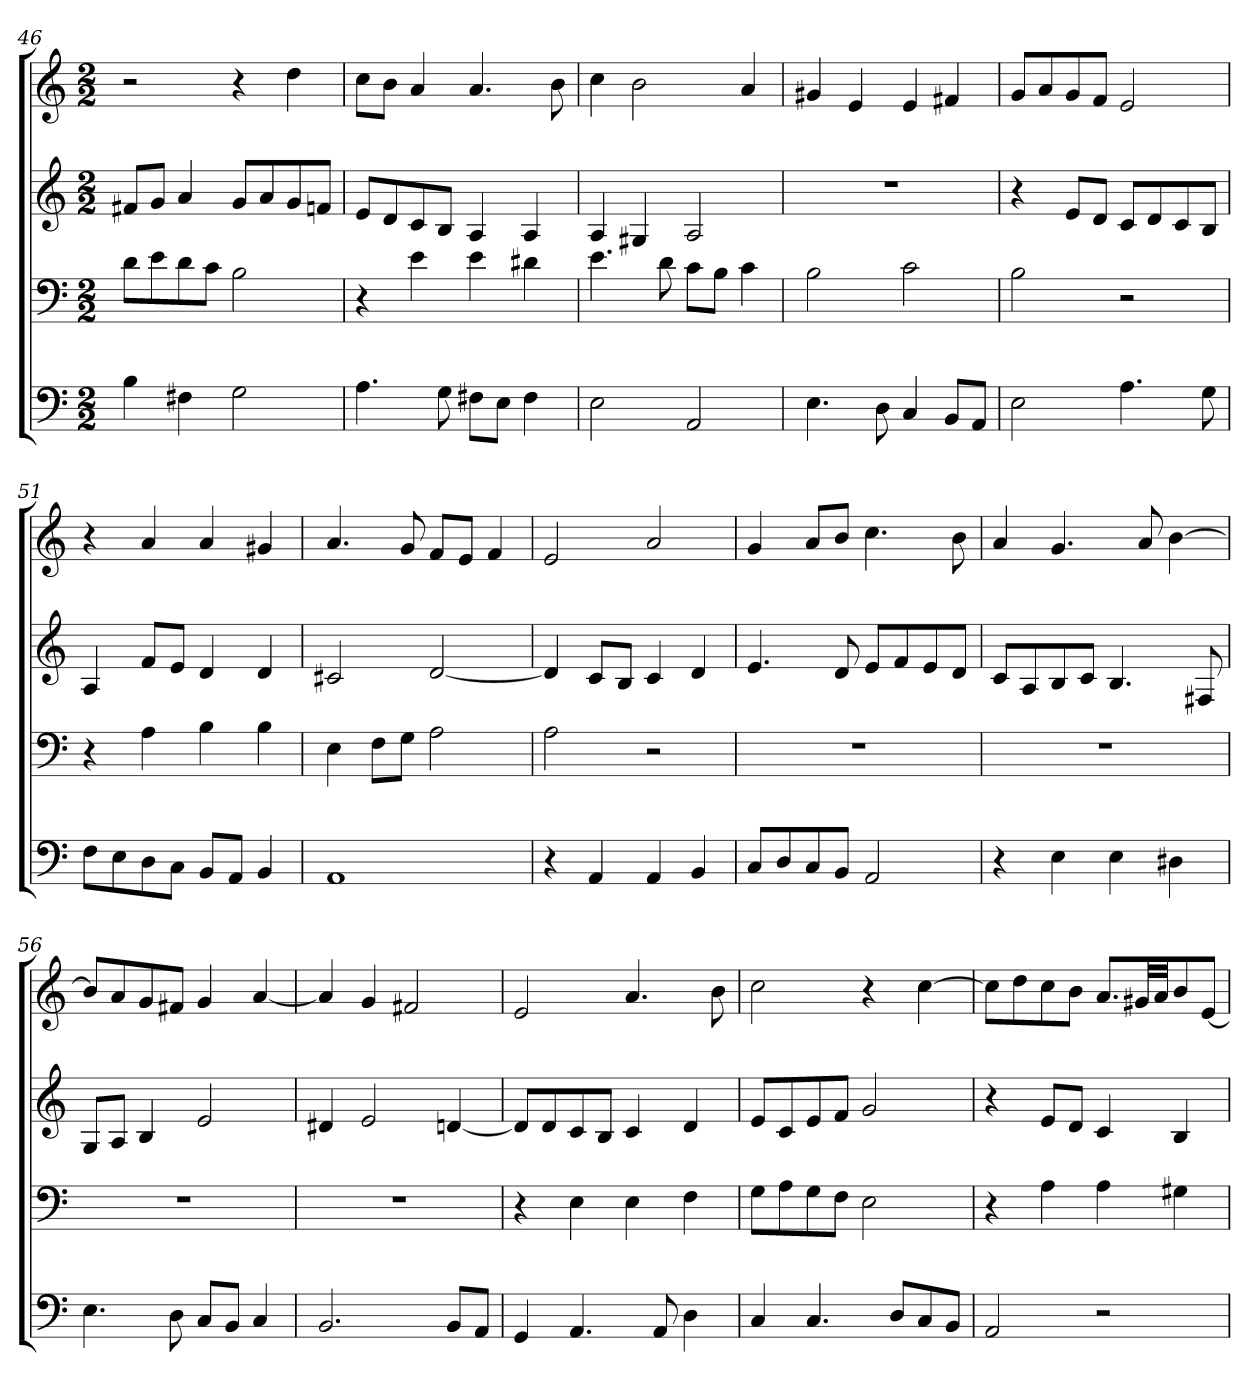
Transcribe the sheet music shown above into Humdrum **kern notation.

**kern	**kern	**kern	**kern
*part4	*part3	*part2	*part1
*staff4	*staff3	*staff2	*staff1
*clefF4	*clefF4	*clefG2	*clefG2
*k[]	*k[]	*k[]	*k[]
*E:phr	*E:phr	*E:phr	*E:phr
*M2/2	*M2/2	*M2/2	*M2/2
=46	=46	=46	=46
4B	8d\L	8f#X/L	2r
.	8e\	8g/J	.
4F#X	8d\	4a	.
.	8c\J	.	.
2G	2B	8g/L	4r
.	.	8a/	.
.	.	8g/	4dd
.	.	8fn/J	.
=47	=47	=47	=47
4.A	4r	8e/L	8cc\L
.	.	8d/	8b\J
.	4e	8c/	4a
8G	.	8B/J	.
8F#X\L	4e	4A	4.a
8E\J	.	.	.
4F#	4d#X	4A	.
.	.	.	8b
=48	=48	=48	=48
2E	4.e	4A	4cc
.	.	4G#X	2b
.	8d	.	.
2AA	8c\L	2A	.
.	8B\J	.	.
.	4c	.	4a
=49	=49	=49	=49
4.E	2B	1r	4g#X
.	.	.	4e
8D	.	.	.
4C	2c	.	4e
8BB/L	.	.	4f#X
8AA/J	.	.	.
=50	=50	=50	=50
2E	2B	4r	8g/L
.	.	.	8a/
.	.	8e/L	8g/
.	.	8d/J	8f/J
4.A	2r	8c/L	2e
.	.	8d/	.
.	.	8c/	.
8G	.	8B/J	.
=51	=51	=51	=51
8F\L	4r	4A	4r
8E\	.	.	.
8D\	4A	8f/L	4a
8C\J	.	8e/J	.
8BB/L	4B	4d	4a
8AA/J	.	.	.
4BB	4B	4d	4g#X
=52	=52	=52	=52
1AA	4E	2c#X	4.a
.	8F\L	.	.
.	8G\J	.	8g
.	2A	[2d	8f/L
.	.	.	8e/J
.	.	.	4f
=53	=53	=53	=53
4r	2A	4d]	2e
4AA	.	8c/L	.
.	.	8B/J	.
4AA	2r	4c	2a
4BB	.	4d	.
=54	=54	=54	=54
8C/L	1r	4.e	4g
8D/	.	.	.
8C/	.	.	8a/L
8BB/J	.	8d	8b/J
2AA	.	8e/L	4.cc
.	.	8f/	.
.	.	8e/	.
.	.	8d/J	8b
=55	=55	=55	=55
4r	1r	8c/L	4a
.	.	8A/	.
4E	.	8B/	4.g
.	.	8c/J	.
4E	.	4.B	.
.	.	.	8a
4D#X	.	.	[4b
.	.	8F#X	.
=56	=56	=56	=56
4.E	1r	8G/L	8b/L]
.	.	8A/J	8a/
.	.	4B	8g/
8D	.	.	8f#X/J
8C/L	.	2e	4g
8BB/J	.	.	.
4C	.	.	[4a
=57	=57	=57	=57
2.BB	1r	4d#X	4a]
.	.	2e	4g
.	.	.	2f#X
8BB/L	.	[4dn	.
8AA/J	.	.	.
=58	=58	=58	=58
4GG	4r	8d/L]	2e
.	.	8d/	.
4.AA	4E	8c/	.
.	.	8B/J	.
.	4E	4c	4.a
8AA	.	.	.
4D	4F	4d	.
.	.	.	8b
=59	=59	=59	=59
4C	8G\L	8e/L	2cc
.	8A\	8c/	.
4.C	8G\	8e/	.
.	8F\J	8f/J	.
.	2E	2g	4r
8D/L	.	.	.
8C/	.	.	[4cc
8BB/J	.	.	.
=60	=60	=60	=60
2AA	4r	4r	8cc\L]
.	.	.	8dd\
.	4A	8e/L	8cc\
.	.	8d/J	8b\J
2r	4A	4c	8.a/L
.	.	.	32g#X/LL
.	.	.	32a/JJ
.	4G#X	4B	8b/
.	.	.	[8e/J
=	=	=	=
*-	*-	*-	*-
